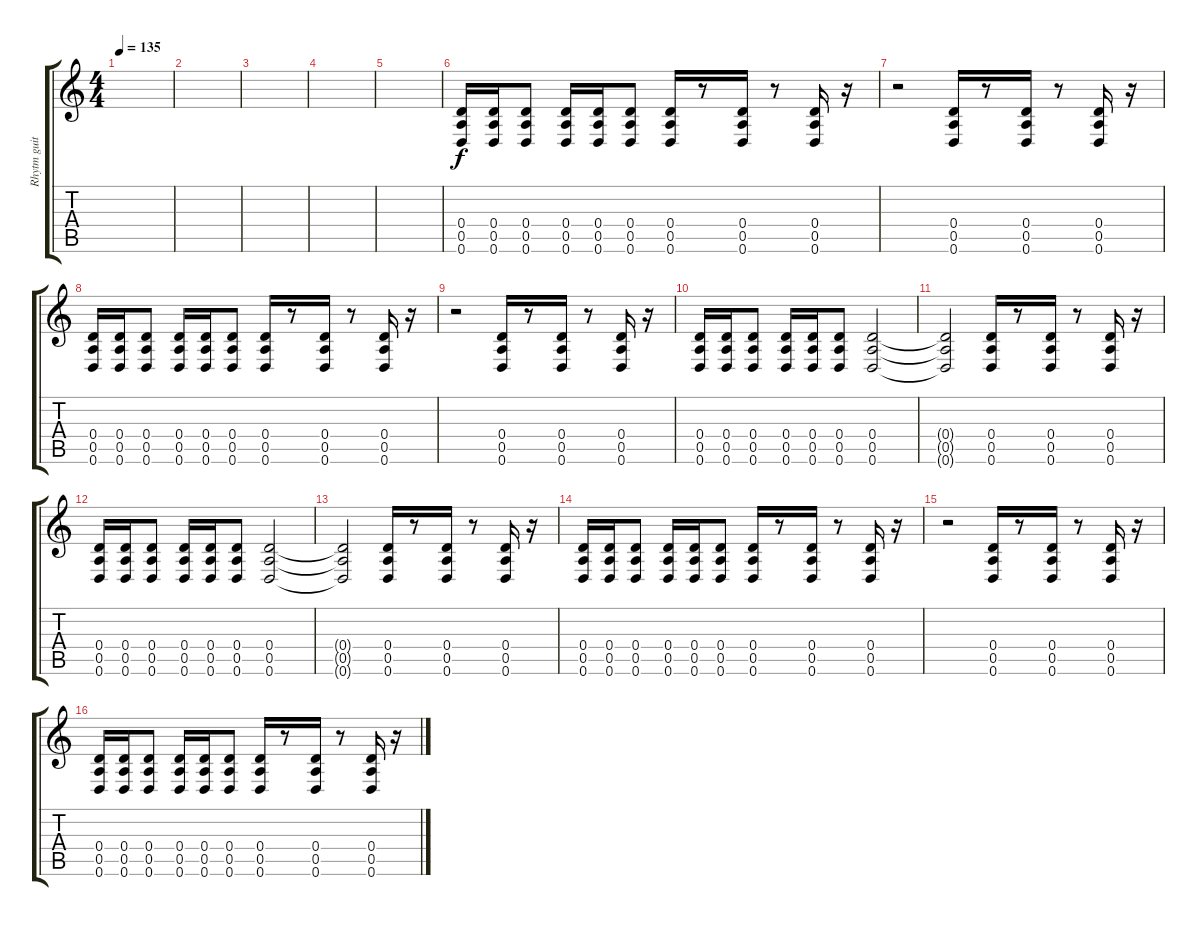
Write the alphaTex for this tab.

\track ("Rhytm guitar" "Rhytm guit") {instrument distortionguitar}
\staff {score tabs}
\tuning (E4 B3 G3 D3 A2 D2) {hide}
\ts (4 4)
\tempo 135
\clef g2
\ks c
|
|
|
|
|
(0.4 0.5 0.6).16 (0.4 0.5 0.6).16 (0.4 0.5 0.6).8 (0.4 0.5 0.6).16 (0.4 0.5 0.6).16 (0.4 0.5 0.6).8 (0.4 0.5 0.6).16 r.8 (0.4 0.5 0.6).16 r.8 (0.4 0.5 0.6).16 r.16 |
r.2 (0.4 0.5 0.6).16 r.8 (0.4 0.5 0.6).16 r.8 (0.4 0.5 0.6).16 r.16 |
(0.4 0.5 0.6).16 (0.4 0.5 0.6).16 (0.4 0.5 0.6).8 (0.4 0.5 0.6).16 (0.4 0.5 0.6).16 (0.4 0.5 0.6).8 (0.4 0.5 0.6).16 r.8 (0.4 0.5 0.6).16 r.8 (0.4 0.5 0.6).16 r.16 |
r.2 (0.4 0.5 0.6).16 r.8 (0.4 0.5 0.6).16 r.8 (0.4 0.5 0.6).16 r.16 |
(0.4 0.5 0.6).16 (0.4 0.5 0.6).16 (0.4 0.5 0.6).8 (0.4 0.5 0.6).16 (0.4 0.5 0.6).16 (0.4 0.5 0.6).8 (0.4 0.5 0.6).2 |
(0.4{t} 0.5{t} 0.6{t}).2 (0.4 0.5 0.6).16 r.8 (0.4 0.5 0.6).16 r.8 (0.4 0.5 0.6).16 r.16 |
(0.4 0.5 0.6).16 (0.4 0.5 0.6).16 (0.4 0.5 0.6).8 (0.4 0.5 0.6).16 (0.4 0.5 0.6).16 (0.4 0.5 0.6).8 (0.4 0.5 0.6).2 |
(0.4{t} 0.5{t} 0.6{t}).2 (0.4 0.5 0.6).16 r.8 (0.4 0.5 0.6).16 r.8 (0.4 0.5 0.6).16 r.16 |
(0.4 0.5 0.6).16 (0.4 0.5 0.6).16 (0.4 0.5 0.6).8 (0.4 0.5 0.6).16 (0.4 0.5 0.6).16 (0.4 0.5 0.6).8 (0.4 0.5 0.6).16 r.8 (0.4 0.5 0.6).16 r.8 (0.4 0.5 0.6).16 r.16 |
r.2 (0.4 0.5 0.6).16 r.8 (0.4 0.5 0.6).16 r.8 (0.4 0.5 0.6).16 r.16 |
(0.4 0.5 0.6).16 (0.4 0.5 0.6).16 (0.4 0.5 0.6).8 (0.4 0.5 0.6).16 (0.4 0.5 0.6).16 (0.4 0.5 0.6).8 (0.4 0.5 0.6).16 r.8 (0.4 0.5 0.6).16 r.8 (0.4 0.5 0.6).16 r.16
